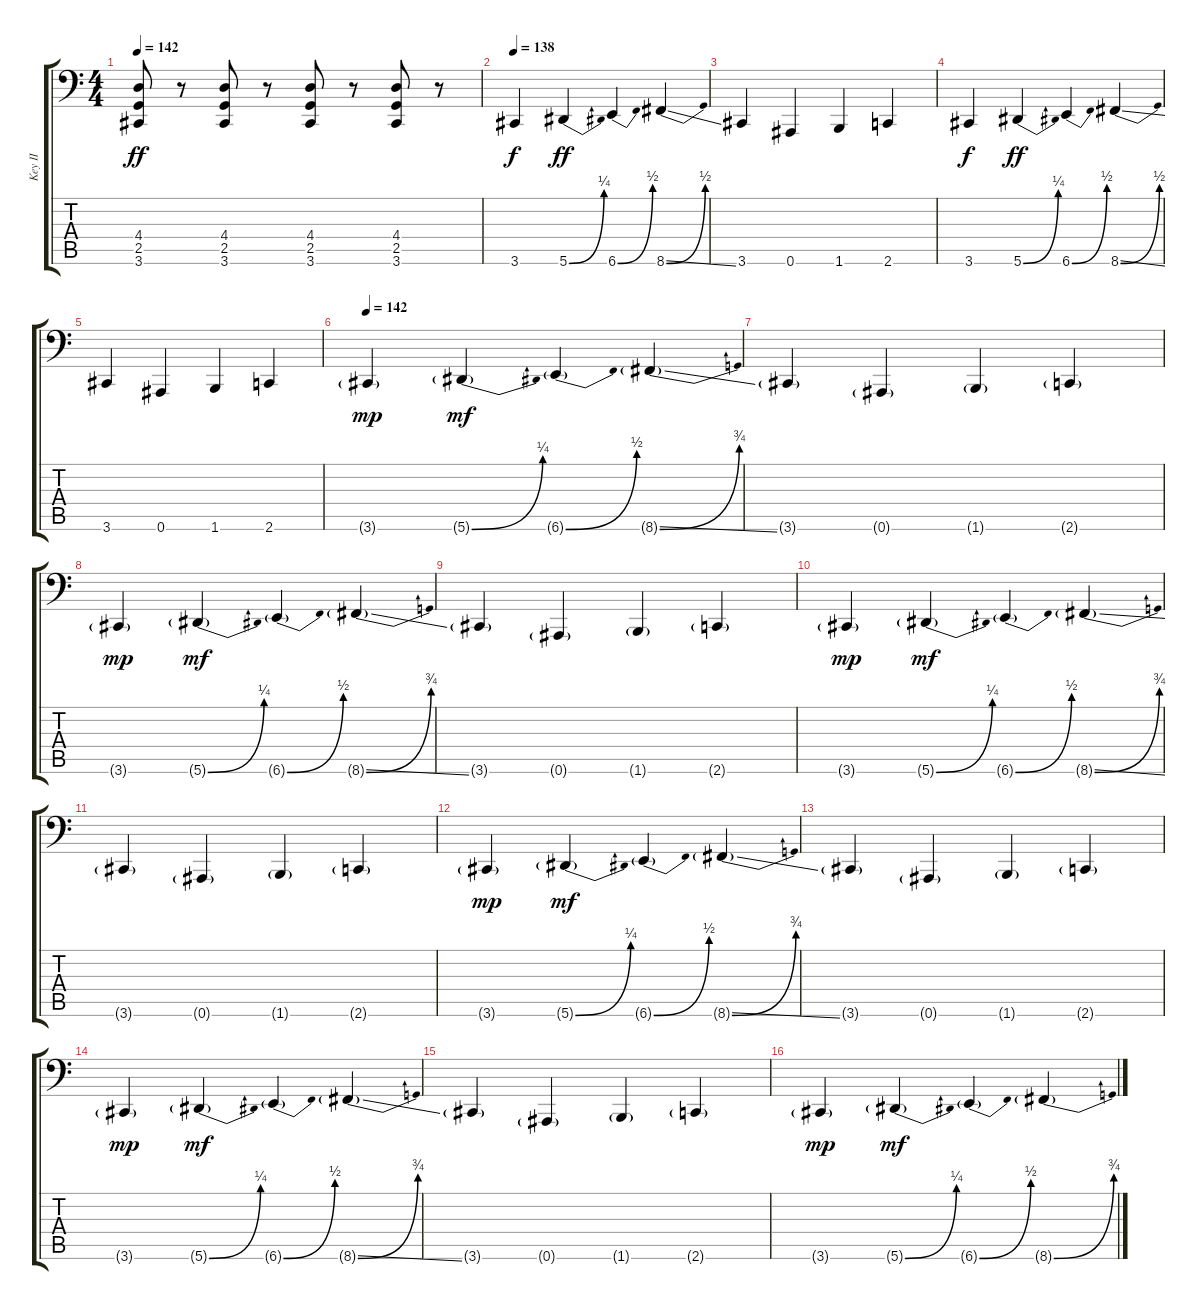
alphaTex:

\track ("Key II" "Key II") {instrument lead2sawtooth}
\staff {score tabs}
\tuning (C4 G3 Eb3 Bb2 F2 Bb1) {hide}
\ts (4 4)
\tempo 142
\clef f4
\ks c
(4.4 2.5 3.6).8{dy ff} r.8 (4.4 2.5 3.6).8 r.8 (4.4 2.5 3.6).8 r.8 (4.4 2.5 3.6).8 r.8 |
\tempo 138
3.6.4{dy f instrument lead2sawtooth} 5.6{be (bend 0 0 60 1)}.4{dy ff} 6.6{be (bend 0 0 60 2)}.4 8.6{be (bend 0 0 60 2) ss}.4 |
3.6.4 0.6.4 1.6.4 2.6.4 |
3.6.4{dy f} 5.6{be (bend 0 0 60 1)}.4{dy ff} 6.6{be (bend 0 0 60 2)}.4 8.6{be (bend 0 0 60 2) ss}.4 |
3.6.4 0.6.4 1.6.4 2.6.4 |
\tempo 142
3.6{g}.4{dy mp} 5.6{be (bend 0 0 60 1) g}.4{dy mf} 6.6{be (bend 0 0 60 2) g}.4 8.6{be (bend 0 0 60 3) ss g}.4 |
3.6{g}.4 0.6{g}.4 1.6{g}.4 2.6{g}.4 |
3.6{g}.4{dy mp} 5.6{be (bend 0 0 60 1) g}.4{dy mf} 6.6{be (bend 0 0 60 2) g}.4 8.6{be (bend 0 0 60 3) ss g}.4 |
3.6{g}.4 0.6{g}.4 1.6{g}.4 2.6{g}.4 |
3.6{g}.4{dy mp} 5.6{be (bend 0 0 60 1) g}.4{dy mf} 6.6{be (bend 0 0 60 2) g}.4 8.6{be (bend 0 0 60 3) ss g}.4 |
3.6{g}.4 0.6{g}.4 1.6{g}.4 2.6{g}.4 |
3.6{g}.4{dy mp} 5.6{be (bend 0 0 60 1) g}.4{dy mf} 6.6{be (bend 0 0 60 2) g}.4 8.6{be (bend 0 0 60 3) ss g}.4 |
3.6{g}.4 0.6{g}.4 1.6{g}.4 2.6{g}.4 |
3.6{g}.4{dy mp} 5.6{be (bend 0 0 60 1) g}.4{dy mf} 6.6{be (bend 0 0 60 2) g}.4 8.6{be (bend 0 0 60 3) ss g}.4 |
3.6{g}.4 0.6{g}.4 1.6{g}.4 2.6{g}.4 |
3.6{g}.4{dy mp} 5.6{be (bend 0 0 60 1) g}.4{dy mf} 6.6{be (bend 0 0 60 2) g}.4 8.6{be (bend 0 0 60 3) ss g}.4
